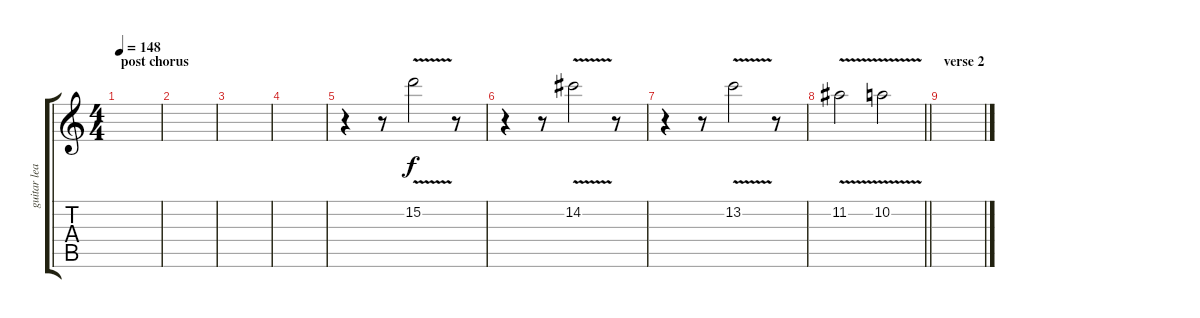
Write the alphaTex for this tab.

\track ("guitar lead" "guitar lea") {instrument overdrivenguitar}
\staff {score tabs}
\tuning (E4 B3 G3 D3 A2 D2) {hide}
\ts (4 4)
\section ("" "post chorus")
\tempo 148
\clef g2
\ks c
|
|
|
|
r.4 r.8 15.2{v}.2 r.8 |
r.4 r.8 14.2{v}.2 r.8 |
r.4 r.8 13.2{v}.2 r.8 |
\barLineRight lightlight
11.2{v}.2 10.2{v}.2 |
\section ("" "verse 2")
